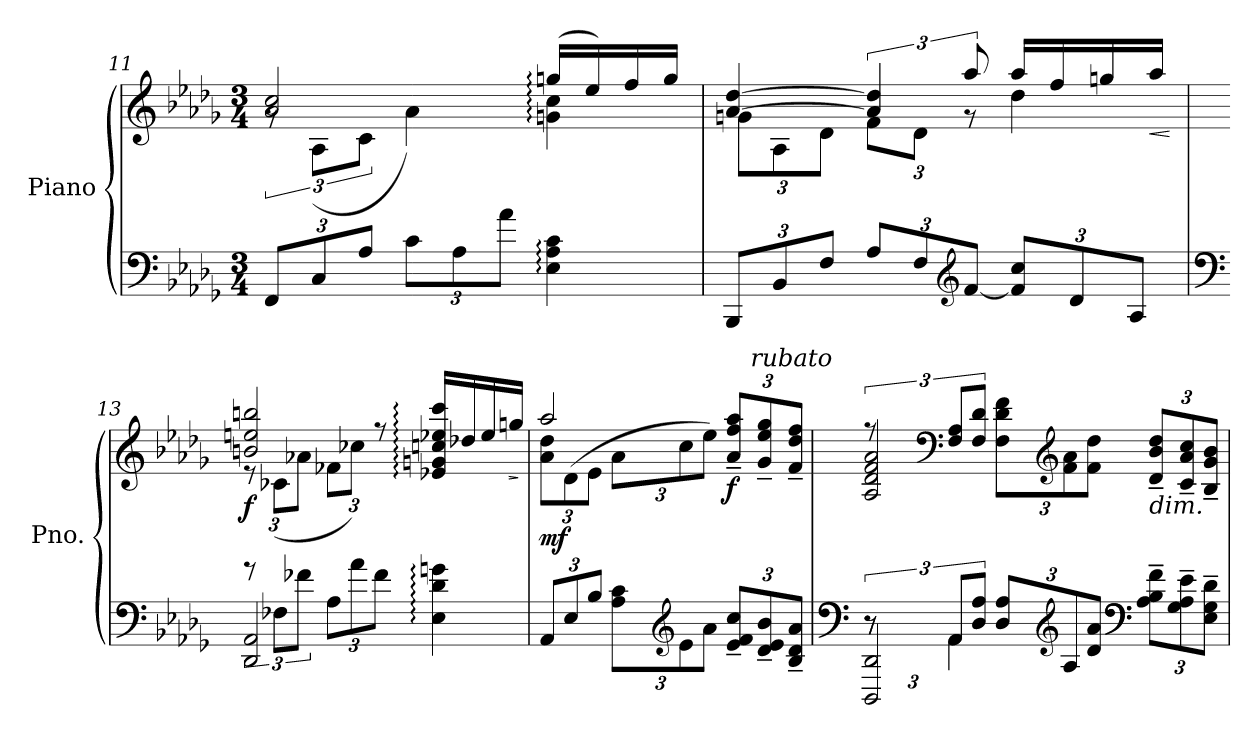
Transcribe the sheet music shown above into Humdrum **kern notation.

**kern	**kern	**dynam
*part1	*part1	*part1
*staff2	*staff1	*staff1/2
*I"Piano	*	*
*I'Pno.	*	*
!!LO:LB:g=z
*clefF4	*clefG2	*
*k[b-e-a-d-g-]	*k[b-e-a-d-g-]	*
*M3/4	*M3/4	*
*Xbrackettup	*	*
=11	=11	=11
*	*^	*
12FF/L	2a-/ 2cc/	12rg	.
12C/	.	(>12A-\L	.
12A-/J	.	12c\J	.
12c\L	.	4a-\)	.
12A-\	.	.	.
12a-\J	.	.	.
4E-\: 4A-\: 4c\:	(>16ggn:/LL	4gn\: 4cc\:	.
.	16ee-/)	.	.
.	16ff/	.	.
.	16gg/JJ	.	.
=12	=12	=12	=12
*	*	*Xbrackettup	*
12BBB-/L	[4a-/ [4dd-/	12gn\L	.
12BB-/	.	12A-\	.
12F/J	.	12d-\J	.
*	*brackettup	*	*
12A-/L	6a-/] 6dd-/]	12f\L	.
12F/	.	12d-\J	.
*clefG2	*	*	*
[12f/J	12aa-/	12r	.
12f/] 12cc/L	16aa-/LL	4dd-\	.
.	16ff/	.	.
12d-/	.	.	.
.	16ggn/	.	.
12A-/J	.	.	.
!	!	!	!LO:HP:b
.	16aa-/JJ	.	<
*	*v	*v	*
.	.	[
=13	=13	=13
*clefF4	*	*
*^	*	*
*	*brackettup	*	*
*	*	*^	*
!	!	!	!	!LO:DY:b
2DD-/ 2AA-/	12rg	2bn/ 2een/ 2bbn/	12r	f
.	12F-X\L	.	(>12c-X\L	.
.	12f-X\J	.	12a-X\J	.
*	*Xbrackettup	*	*	*
.	12A-\L	.	12f-X\L	.
.	12a-\	.	12cc-X\J)	.
.	12f-\J	.	12rff	.
4E-\: 4d-\: 4gn\:	4ryy	16e-X/: 16gn/: 16ccn/: 16ee-X/: 16ccc/:LL	4ryy	.
.	.	16dd-X/	.	.
.	.	16ee-/	.	.
!	!	!	!	!LO:HP:b
.	.	16ggn/JJ	.	>
*v	*v	*	*	*
*	*v	*v	*
.	.	]
!!LO:PB:g=z
=14	=14	=14
*	*Xbrackettup	*
*	*^	*
!	!	!	!LO:DY:b
12AA-/L	12a-\ 12dd-\L	2aa-/	mf
12E-/	(>12d-\	.	.
12B-/J	12e-\J	.	.
12A-\ 12c\L	12a-\L	.	.
*clefG2	*	*	*
12e-\	12cc\	.	.
12a-\J	12ee-\J)	.	.
!	!	!	!LO:DY:b
12e-/~ 12f/~ 12cc/~L	12a-/~ 12ff/~ 12aa-/~L	4ryy	f
!	!LO:TX:a:i:t=rubato	!	!
12d-/~ 12e-/~ 12b-/~	12g-/~ 12ee-/~ 12gg-/~	.	.
12B-/~ 12d-/~ 12a-/~J	12f/~ 12dd-/~ 12ff/~J	.	.
=15	=15	=15	=15
*clefF4	*	*	*
*brackettup	*brackettup	*	*
*^	*	*	*
*	*^	*	*	*
12r	2DDD-/ 2DD-/	12r	12rff	2A-/ 2d-/ 2f/ 2a-/	.
*	*	*	*clefF4	*	*
12AA-/L	.	6AA-\	12F/ 12A-/L	.	.
12D-/ 12A-/J	.	.	12F/ 12d-/J	.	.
*Xbrackettup	*	*	*Xbrackettup	*	*
12D-/ 12A-/L	.	2ryy	12F\ 12d-\ 12f\L	.	.
*clefG2	*	*	*clefG2	*	*
12A-/	.	.	12f\ 12a-\	.	.
12d-/ 12a-/J	.	.	12f\ 12dd-\J	.	.
*clefF4	*	*	*	*	*
!	!	!	!LO:TX:b:i:t=dim.	!	!
12A-\~ 12B-\~ 12f\~L	4ryy	.	12d-/~ 12b-/~ 12dd-/~L	4ryy	.
12G-\~ 12A-\~ 12e-\~	.	.	12c/~ 12a-/~ 12cc/~	.	.
12E-\~ 12G-\~ 12d-\~J	.	.	12B-/~ 12g-/~ 12b-/~J	.	.
*v	*v	*v	*	*	*
*	*v	*v	*
=	=	=
*-	*-	*-
